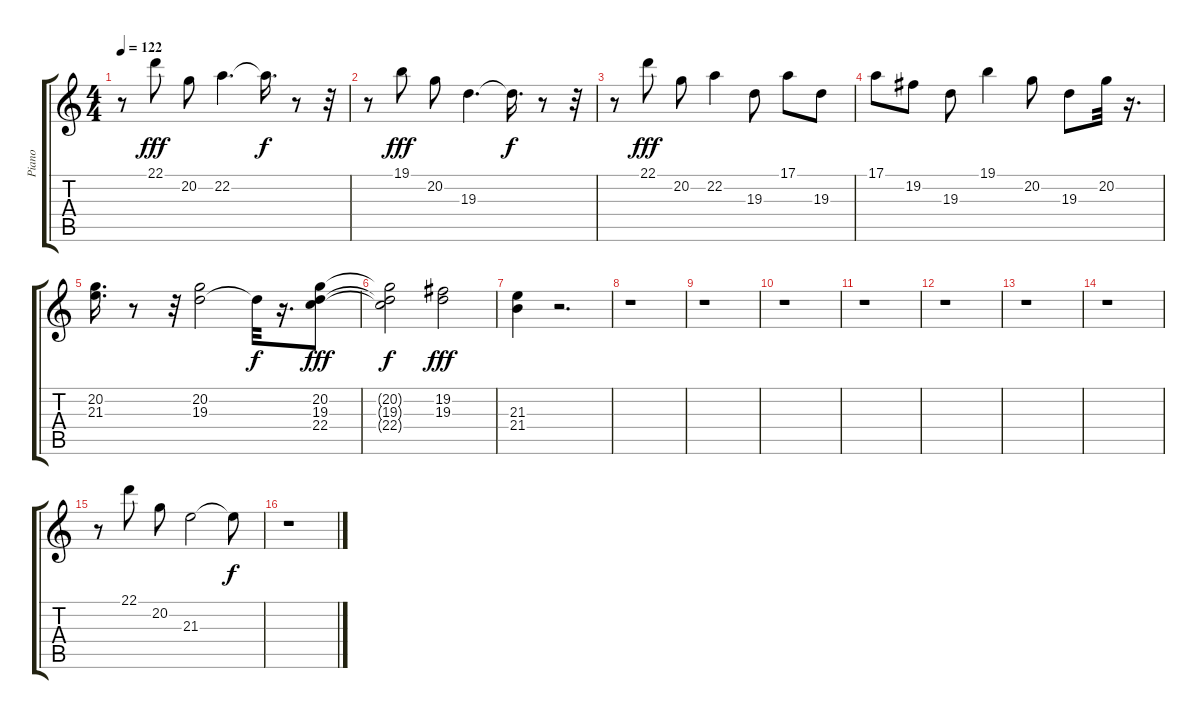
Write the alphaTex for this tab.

\track ("Piano" "Piano") {instrument electricpiano2}
\staff {score tabs}
\tuning (E4 B3 G3 D3 A2 E2) {hide}
\ts (4 4)
\tempo 122
\clef g2
\ks c
r.8{dy fff} 22.1.8 20.2.8 22.2.4{d} 22.2{t}.16{d dy f} r.8 r.32 |
r.8 19.1.8{dy fff} 20.2.8 19.3.4{d} 19.3{t}.16{d dy f} r.8 r.32 |
r.8 22.1.8{dy fff} 20.2.8 22.2.4 19.3.8 17.1.8 19.3.8 |
17.1.8 19.2.8 19.3.8 19.1.4 20.2.8 19.3.8 20.2.32 r.16{d} |
(20.2 21.3).16{d} r.8 r.32 (20.2 19.3).2 19.3{t}.32{dy f} r.16{d} (20.2 19.3 22.4).8{dy fff} |
(20.2{t} 19.3{t} 22.4{t}).2{dy f} (19.2 19.3).2{dy fff} |
(21.3 21.4).4 r.2{d} |
r.1 |
r.1 |
r.1 |
r.1 |
r.1 |
r.1 |
r.1 |
r.8 22.1.8 20.2.8 21.3.2 21.3{t}.8{dy f} |
r.1
